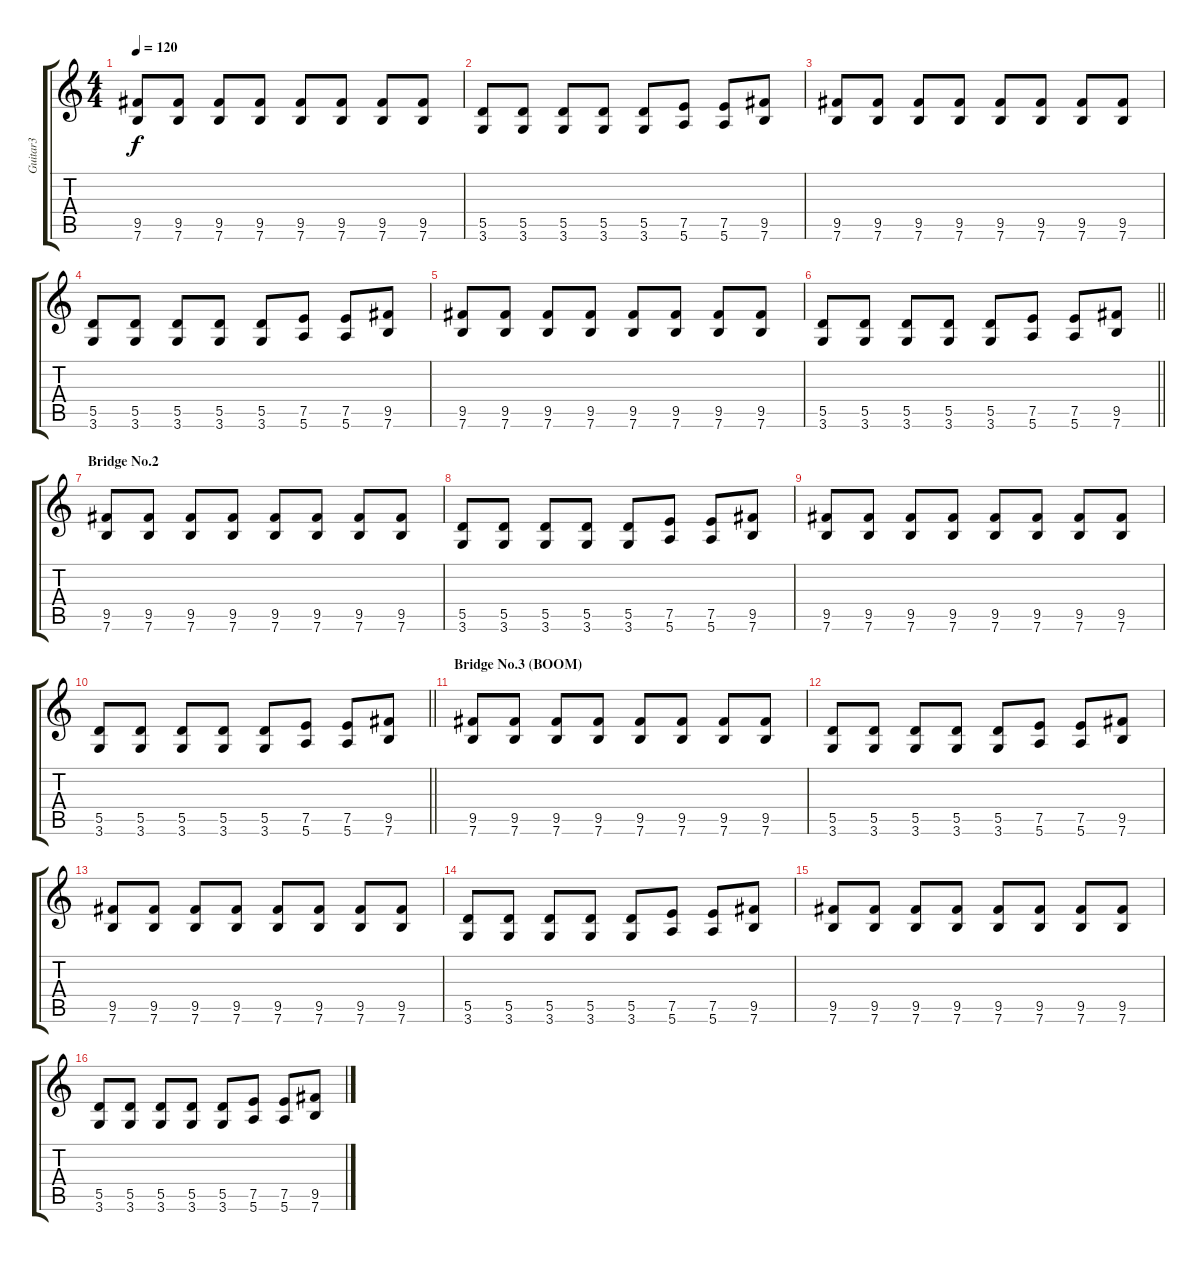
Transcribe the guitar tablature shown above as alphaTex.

\track ("Guitar3" "Guitar3") {instrument overdrivenguitar}
\staff {score tabs}
\tuning (E4 B3 G3 D3 A2 E2) {hide}
\ts (4 4)
\tempo 120
\clef g2
\ks c
(9.5 7.6).8{dy f} (9.5 7.6).8 (9.5 7.6).8 (9.5 7.6).8 (9.5 7.6).8 (9.5 7.6).8 (9.5 7.6).8 (9.5 7.6).8 |
(5.5 3.6).8 (5.5 3.6).8 (5.5 3.6).8 (5.5 3.6).8 (5.5 3.6).8 (7.5 5.6).8 (7.5 5.6).8 (9.5 7.6).8 |
(9.5 7.6).8 (9.5 7.6).8 (9.5 7.6).8 (9.5 7.6).8 (9.5 7.6).8 (9.5 7.6).8 (9.5 7.6).8 (9.5 7.6).8 |
(5.5 3.6).8 (5.5 3.6).8 (5.5 3.6).8 (5.5 3.6).8 (5.5 3.6).8 (7.5 5.6).8 (7.5 5.6).8 (9.5 7.6).8 |
(9.5 7.6).8 (9.5 7.6).8 (9.5 7.6).8 (9.5 7.6).8 (9.5 7.6).8 (9.5 7.6).8 (9.5 7.6).8 (9.5 7.6).8 |
\barLineRight lightlight
(5.5 3.6).8 (5.5 3.6).8 (5.5 3.6).8 (5.5 3.6).8 (5.5 3.6).8 (7.5 5.6).8 (7.5 5.6).8 (9.5 7.6).8 |
\section ("" "Bridge No.2")
(9.5 7.6).8 (9.5 7.6).8 (9.5 7.6).8 (9.5 7.6).8 (9.5 7.6).8 (9.5 7.6).8 (9.5 7.6).8 (9.5 7.6).8 |
(5.5 3.6).8 (5.5 3.6).8 (5.5 3.6).8 (5.5 3.6).8 (5.5 3.6).8 (7.5 5.6).8 (7.5 5.6).8 (9.5 7.6).8 |
(9.5 7.6).8 (9.5 7.6).8 (9.5 7.6).8 (9.5 7.6).8 (9.5 7.6).8 (9.5 7.6).8 (9.5 7.6).8 (9.5 7.6).8 |
\barLineRight lightlight
(5.5 3.6).8 (5.5 3.6).8 (5.5 3.6).8 (5.5 3.6).8 (5.5 3.6).8 (7.5 5.6).8 (7.5 5.6).8 (9.5 7.6).8 |
\section ("" "Bridge No.3 (BOOM)")
(9.5 7.6).8 (9.5 7.6).8 (9.5 7.6).8 (9.5 7.6).8 (9.5 7.6).8 (9.5 7.6).8 (9.5 7.6).8 (9.5 7.6).8 |
(5.5 3.6).8 (5.5 3.6).8 (5.5 3.6).8 (5.5 3.6).8 (5.5 3.6).8 (7.5 5.6).8 (7.5 5.6).8 (9.5 7.6).8 |
(9.5 7.6).8 (9.5 7.6).8 (9.5 7.6).8 (9.5 7.6).8 (9.5 7.6).8 (9.5 7.6).8 (9.5 7.6).8 (9.5 7.6).8 |
(5.5 3.6).8 (5.5 3.6).8 (5.5 3.6).8 (5.5 3.6).8 (5.5 3.6).8 (7.5 5.6).8 (7.5 5.6).8 (9.5 7.6).8 |
(9.5 7.6).8 (9.5 7.6).8 (9.5 7.6).8 (9.5 7.6).8 (9.5 7.6).8 (9.5 7.6).8 (9.5 7.6).8 (9.5 7.6).8 |
(5.5 3.6).8 (5.5 3.6).8 (5.5 3.6).8 (5.5 3.6).8 (5.5 3.6).8 (7.5 5.6).8 (7.5 5.6).8 (9.5 7.6).8
